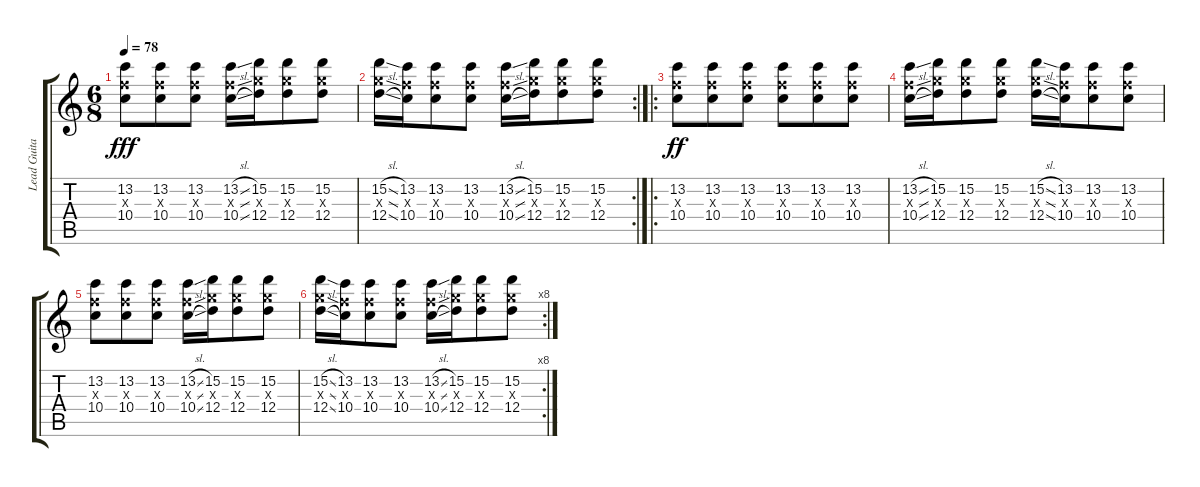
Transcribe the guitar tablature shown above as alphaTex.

\track ("Lead Guitar 2" "Lead Guita") {instrument electricguitarjazz}
\staff {score tabs}
\tuning (E4 B3 G3 D3 A2 E2) {hide}
\ts (6 8)
\tempo 78
\clef g2
\ks c
(13.2 10.3{x} 10.4).8{dy fff} (13.2 10.3{x} 10.4).8 (13.2 10.3{x} 10.4).8 (13.2{sl} 10.3{sl x} 10.4{sl}).16 (15.2 12.3{x} 12.4).16 (15.2 12.3{x} 12.4).8 (15.2 12.3{x} 12.4).8 |
\rc 2
(15.2{sl} 12.3{sl x} 12.4{sl}).16 (13.2 10.3{x} 10.4).16 (13.2 10.3{x} 10.4).8 (13.2 10.3{x} 10.4).8 (13.2{sl} 10.3{sl x} 10.4{sl}).16 (15.2 12.3{x} 12.4).16 (15.2 12.3{x} 12.4).8 (15.2 12.3{x} 12.4).8 |
\ro
(13.2 10.3{x} 10.4).8{dy ff} (13.2 10.3{x} 10.4).8 (13.2 10.3{x} 10.4).8 (13.2 10.3{x} 10.4).8 (13.2 10.3{x} 10.4).8 (13.2 10.3{x} 10.4).8 |
(13.2{sl} 10.3{sl x} 10.4{sl}).16 (15.2 12.3{x} 12.4).16 (15.2 12.3{x} 12.4).8 (15.2 12.3{x} 12.4).8 (15.2{sl} 12.3{sl x} 12.4{sl}).16 (13.2 10.3{x} 10.4).16 (13.2 10.3{x} 10.4).8 (13.2 10.3{x} 10.4).8 |
(13.2 10.3{x} 10.4).8 (13.2 10.3{x} 10.4).8 (13.2 10.3{x} 10.4).8 (13.2{sl} 10.3{sl x} 10.4{sl}).16 (15.2 12.3{x} 12.4).16 (15.2 12.3{x} 12.4).8 (15.2 12.3{x} 12.4).8 |
\rc 8
(15.2{sl} 12.3{sl x} 12.4{sl}).16 (13.2 10.3{x} 10.4).16 (13.2 10.3{x} 10.4).8 (13.2 10.3{x} 10.4).8 (13.2{sl} 10.3{sl x} 10.4{sl}).16 (15.2 12.3{x} 12.4).16 (15.2 12.3{x} 12.4).8 (15.2 12.3{x} 12.4).8
